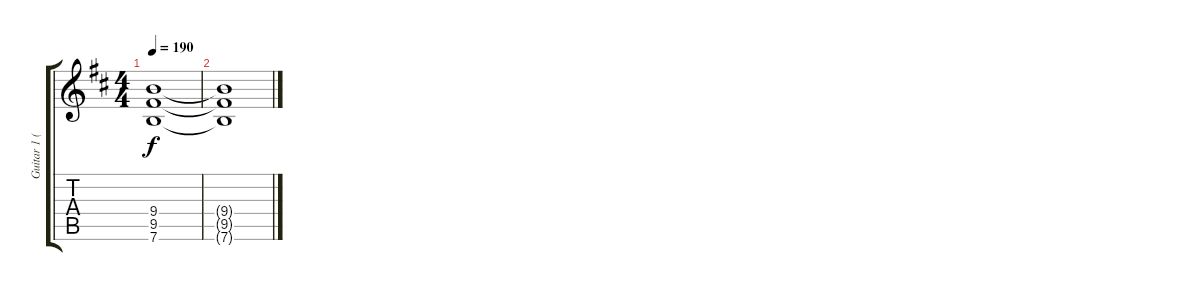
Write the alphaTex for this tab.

\track ("Guitar 1 (Aya)" "Guitar 1 (") {instrument overdrivenguitar}
\staff {score tabs}
\tuning (E4 B3 G3 D3 A2 E2) {hide}
\ts (4 4)
\tempo 190
\clef g2
\ks bminor
(9.4{t} 9.5{t} 7.6{t}).1{dy f} |
(9.4{t} 9.5{t} 7.6{t}).1
